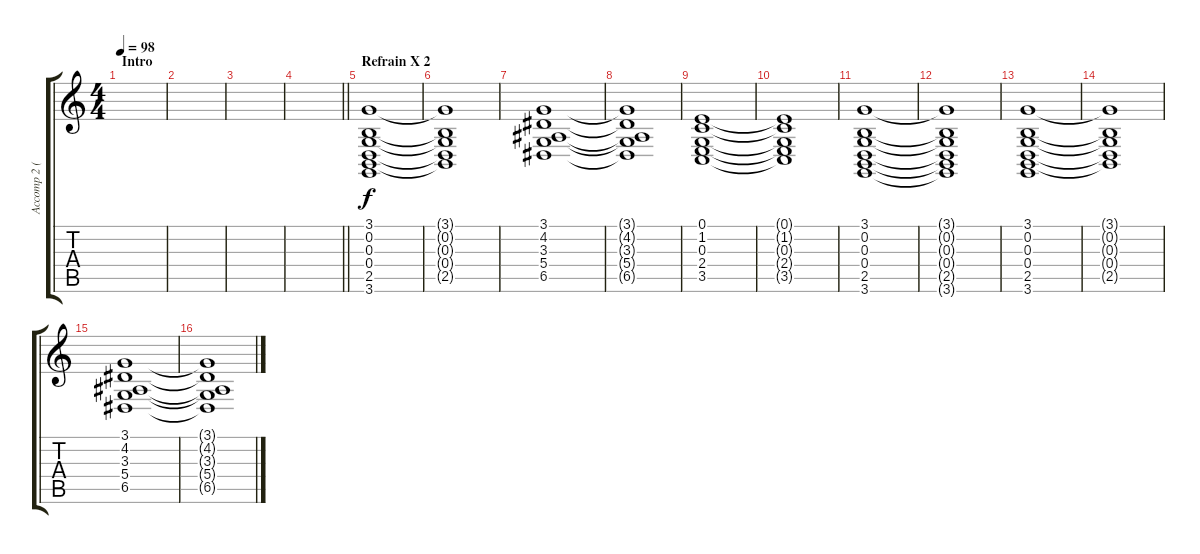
\track ("Accomp 2 (SynthStr2)" "Accomp 2 (") {instrument synthstrings2}
\staff {score tabs}
\tuning (E4 B3 G3 D3 A2 E2) {hide}
\ts (4 4)
\section ("" "Intro")
\tempo 98
\clef g2
\ks c
|
|
|
\barLineRight lightlight
|
\section ("" "Refrain X 2")
(3.1 0.2 0.3 0.4 2.5 3.6).1 |
(3.1{t} 0.2{t} 0.3{t} 0.4{t} 2.5{t}).1 |
(3.1 4.2 3.3 5.4 6.5).1 |
(3.1{t} 4.2{t} 3.3{t} 5.4{t} 6.5{t}).1 |
(0.1 1.2 0.3 2.4 3.5).1 |
(0.1{t} 1.2{t} 0.3{t} 2.4{t} 3.5{t}).1 |
(3.1 0.2 0.3 0.4 2.5 3.6).1 |
(3.1{t} 0.2{t} 0.3{t} 0.4{t} 2.5{t} 3.6{t}).1 |
(3.1 0.2 0.3 0.4 2.5 3.6).1 |
(3.1{t} 0.2{t} 0.3{t} 0.4{t} 2.5{t}).1 |
(3.1 4.2 3.3 5.4 6.5).1 |
(3.1{t} 4.2{t} 3.3{t} 5.4{t} 6.5{t}).1
